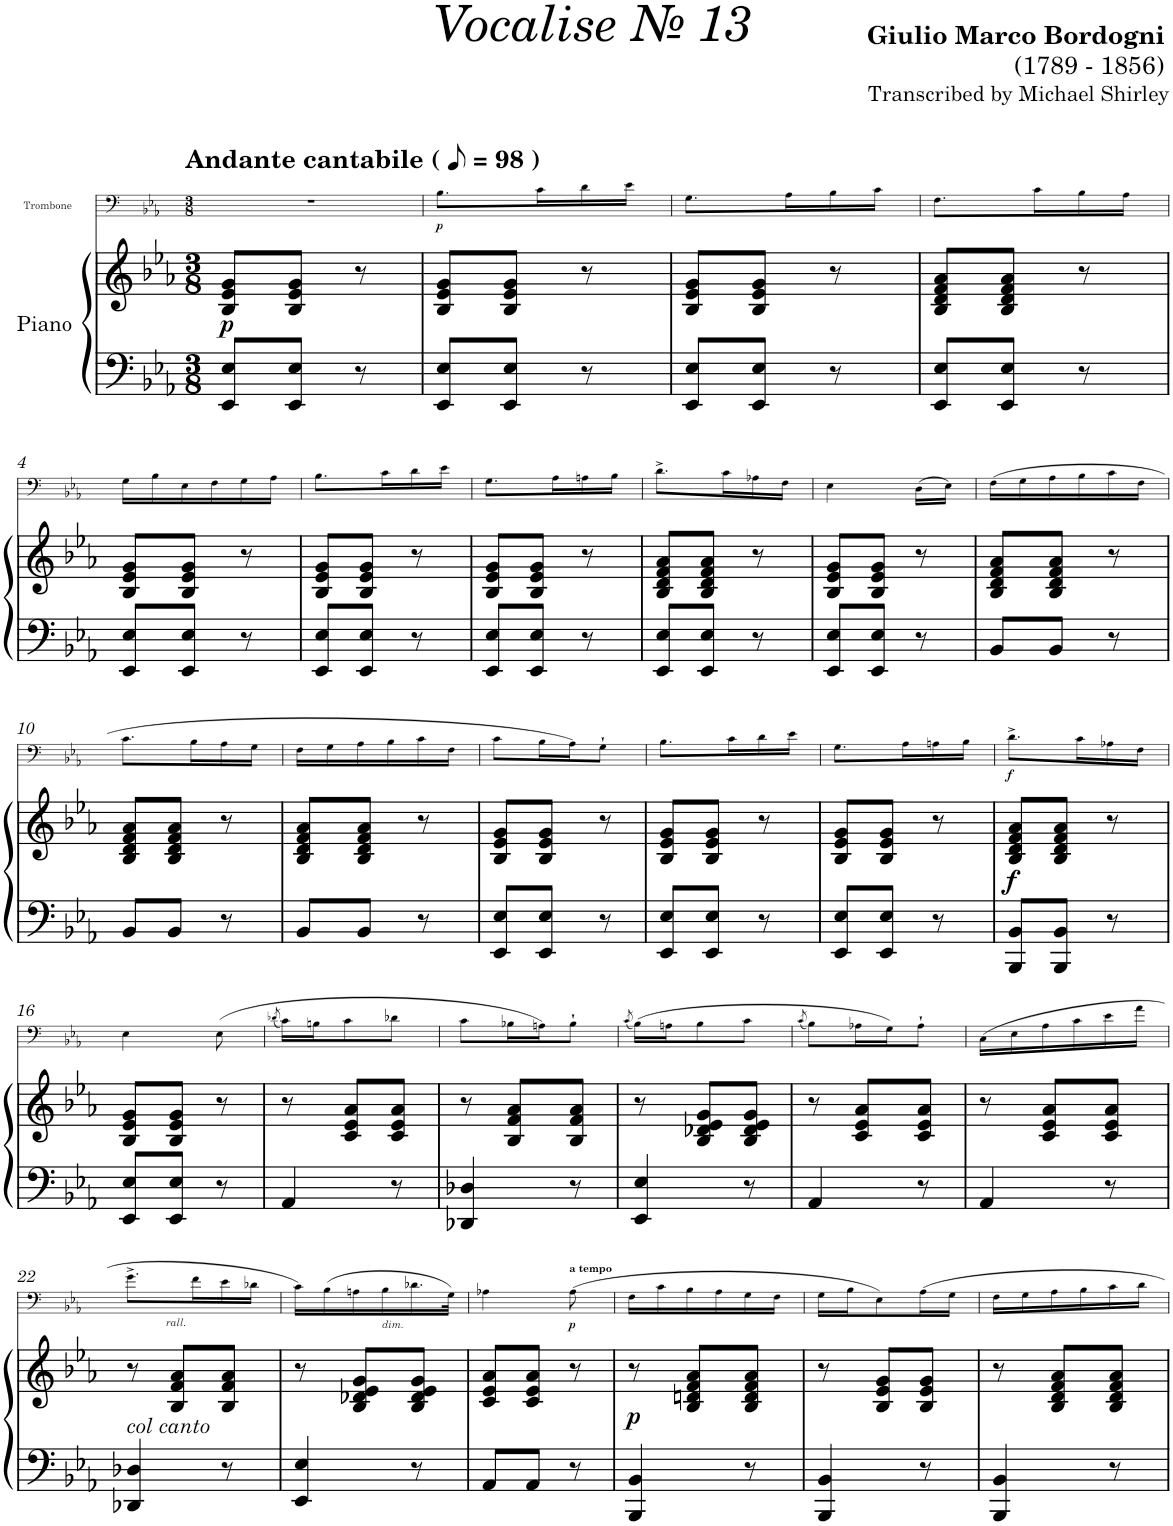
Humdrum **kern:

**kern	**kern	**dynam	**kern	**dynam
*part2	*part2	*part2	*part1	*part1
*staff3	*staff2	*staff2/3	*staff1	*staff1
*I"Piano	*	*	*I"Trombone	*
*I'Pno	*	*	*I'Trb	*
*	*	*	*stria5	*
*clefF4	*clefG2	*	*clefF4	*
*k[b-e-a-]	*k[b-e-a-]	*	*k[b-e-a-]	*
*M3/8	*M3/8	*	*M3/8	*
*MM49	*MM49	*	*MM49	*
=1	=1	=1	=1	=1
!	!	!	!LO:TX:a:B:t=Andante cantabile (	!
!	!	!	!LO:TX:a:B:t=)	!
!	!	!LO:DY:b	!	!
8EE-/ 8E-/L	8B-/ 8e-/ 8g/L	p	4.r	.
8EE-/ 8E-/J	8B-/ 8e-/ 8g/J	.	.	.
8r	8r	.	.	.
=1X1	=1X1	=1X1	=1X1	=1X1
!	!	!	!	!LO:DY:b
8EE-/ 8E-/L	8B-/ 8e-/ 8g/L	.	8.B-\L	p
8EE-/ 8E-/J	8B-/ 8e-/ 8g/J	.	.	.
.	.	.	16c\L	.
8r	8r	.	16d\	.
.	.	.	16e-\JJ	.
=2	=2	=2	=2	=2
8EE-/ 8E-/L	8B-/ 8e-/ 8g/L	.	8.G\L	.
8EE-/ 8E-/J	8B-/ 8e-/ 8g/J	.	.	.
.	.	.	16A-\L	.
8r	8r	.	16B-\	.
.	.	.	16c\JJ	.
=3	=3	=3	=3	=3
8EE-/ 8E-/L	8B-/ 8d/ 8f/ 8a-/L	.	8.F\L	.
8EE-/ 8E-/J	8B-/ 8d/ 8f/ 8a-/J	.	.	.
.	.	.	16c\L	.
8r	8r	.	16B-\	.
.	.	.	16A-\JJ	.
!!LO:LB:g=z
=4	=4	=4	=4	=4
8EE-/ 8E-/L	8B-/ 8e-/ 8g/L	.	16G\LL	.
.	.	.	16B-\	.
8EE-/ 8E-/J	8B-/ 8e-/ 8g/J	.	16E-\	.
.	.	.	16F\	.
8r	8r	.	16G\	.
.	.	.	16A-\JJ	.
=5	=5	=5	=5	=5
8EE-/ 8E-/L	8B-/ 8e-/ 8g/L	.	8.B-\L	.
8EE-/ 8E-/J	8B-/ 8e-/ 8g/J	.	.	.
.	.	.	16c\L	.
8r	8r	.	16d\	.
.	.	.	16e-\JJ	.
=6	=6	=6	=6	=6
8EE-/ 8E-/L	8B-/ 8e-/ 8g/L	.	8.G\L	.
8EE-/ 8E-/J	8B-/ 8e-/ 8g/J	.	.	.
.	.	.	16A-\L	.
8r	8r	.	16An\	.
.	.	.	16B-\JJ	.
=7	=7	=7	=7	=7
8EE-/ 8E-/L	8B-/ 8d/ 8f/ 8a-/L	.	8.d^\L	.
8EE-/ 8E-/J	8B-/ 8d/ 8f/ 8a-/J	.	.	.
.	.	.	16c\L	.
8r	8r	.	16A-X\	.
.	.	.	16F\JJ	.
=8	=8	=8	=8	=8
8EE-/ 8E-/L	8B-/ 8e-/ 8g/L	.	4E-\	.
8EE-/ 8E-/J	8B-/ 8e-/ 8g/J	.	.	.
8r	8r	.	(16D\LL	.
.	.	.	16E-\JJ)	.
=9	=9	=9	=9	=9
8BB-/L	8B-/ 8d/ 8f/ 8a-/L	.	(16F\LL	.
.	.	.	16G\	.
8BB-/J	8B-/ 8d/ 8f/ 8a-/J	.	16A-\	.
.	.	.	16B-\	.
8r	8r	.	16c\	.
.	.	.	16F\JJ	.
!!LO:LB:g=z
=10	=10	=10	=10	=10
8BB-/L	8B-/ 8d/ 8f/ 8a-/L	.	8.c\L	.
8BB-/J	8B-/ 8d/ 8f/ 8a-/J	.	.	.
.	.	.	16B-\L	.
8r	8r	.	16A-\	.
.	.	.	16G\JJ	.
=11	=11	=11	=11	=11
8BB-/L	8B-/ 8d/ 8f/ 8a-/L	.	16F\LL	.
.	.	.	16G\	.
8BB-/J	8B-/ 8d/ 8f/ 8a-/J	.	16A-\	.
.	.	.	16B-\	.
8r	8r	.	16c\	.
.	.	.	16F\JJ	.
=12	=12	=12	=12	=12
8EE-/ 8E-/L	8B-/ 8e-/ 8g/L	.	8c\L	.
8EE-/ 8E-/J	8B-/ 8e-/ 8g/J	.	16B-\L	.
.	.	.	16A-\J)	.
8r	8r	.	8G`\J	.
=13	=13	=13	=13	=13
8EE-/ 8E-/L	8B-/ 8e-/ 8g/L	.	8.B-\L	.
8EE-/ 8E-/J	8B-/ 8e-/ 8g/J	.	.	.
.	.	.	16c\L	.
8r	8r	.	16d\	.
.	.	.	16e-\JJ	.
=14	=14	=14	=14	=14
8EE-/ 8E-/L	8B-/ 8e-/ 8g/L	.	8.G\L	.
8EE-/ 8E-/J	8B-/ 8e-/ 8g/J	.	.	.
.	.	.	16A-\L	.
8r	8r	.	16An\	.
.	.	.	16B-\JJ	.
=15	=15	=15	=15	=15
!	!	!LO:DY:b	!	!LO:DY:b
8BBB-/ 8BB-/L	8B-/ 8d/ 8f/ 8a-/L	f	8.d^\L	f
8BBB-/ 8BB-/J	8B-/ 8d/ 8f/ 8a-/J	.	.	.
.	.	.	16c\L	.
8r	8r	.	16A-X\	.
.	.	.	16F\JJ	.
!!LO:LB:g=z
=16	=16	=16	=16	=16
8EE-/ 8E-/L	8B-/ 8e-/ 8g/L	.	4E-\	.
8EE-/ 8E-/J	8B-/ 8e-/ 8g/J	.	.	.
8r	8r	.	(8E-\	.
=17	=17	=17	=17	=17
.	.	.	(8qd-X/	.
4AA-/	8r	.	16c\LL)	.
.	.	.	16Bn\J	.
.	8c/ 8e-/ 8a-/L	.	8c\	.
8r	8c/ 8e-/ 8a-/J	.	8d-X\J	.
=18	=18	=18	=18	=18
4DD-X/ 4D-X/	8r	.	8c\L	.
.	8B-/ 8f/ 8a-/L	.	16B-X\L	.
.	.	.	16An\J)	.
8r	8B-/ 8f/ 8a-/J	.	8B-`\J	.
=19	=19	=19	=19	=19
.	.	.	(8qc/	.
4EE-/ 4E-/	8r	.	(16B-\LL)	.
.	.	.	16An\J	.
.	8B-/ 8d-X/ 8e-/ 8g/L	.	8B-\	.
8r	8B-/ 8d-/ 8e-/ 8g/J	.	8c\J	.
=20	=20	=20	=20	=20
.	.	.	(8qc/	.
4AA-/	8r	.	8B-\L)	.
.	8c/ 8e-/ 8a-/L	.	16A-X\L	.
.	.	.	16G\J)	.
8r	8c/ 8e-/ 8a-/J	.	8A-`\J	.
=21	=21	=21	=21	=21
4AA-/	8r	.	(16C\LL	.
.	.	.	16E-\	.
.	8c/ 8e-/ 8a-/L	.	16A-\	.
.	.	.	16c\	.
8r	8c/ 8e-/ 8a-/J	.	16e-\	.
.	.	.	16a-\JJ	.
!!LO:LB:g=z
=22	=22	=22	=22	=22
!	!	!	!LO:TX:b:i:t=rall.	!
!	!LO:TX:b:i:t=col canto	!	!	!
4DD-X/ 4D-X/	8r	.	8.g^\L	.
.	8B-/ 8f/ 8a-/L	.	.	.
.	.	.	16f\L	.
8r	8B-/ 8f/ 8a-/J	.	16e-\	.
.	.	.	16d-X\JJ	.
=23	=23	=23	=23	=23
4EE-/ 4E-/	8r	.	16c\LL)	.
.	.	.	(16B-\	.
.	8B-/ 8d-X/ 8e-/ 8g/L	.	16An\	.
!	!	!	!LO:TX:b:i:t=dim.	!
.	.	.	16B-\	.
8r	8B-/ 8d-/ 8e-/ 8g/J	.	16.d-X\	.
.	.	.	32G\JJk)	.
=24	=24	=24	=24	=24
8AA-/L	8c/ 8e-/ 8a-/L	.	4A-X\	.
8AA-/J	8c/ 8e-/ 8a-/J	.	.	.
!	!	!	!LO:TX:a:B:t=a tempo	!
!	!	!	!	!LO:DY:b
8r	8r	.	(>8A-\	p
=25	=25	=25	=25	=25
!	!	!LO:DY:b	!	!
4BBB-/ 4BB-/	8r	p	16F\LL	.
.	.	.	16c\	.
.	8B-/ 8dn/ 8f/ 8a-/L	.	16B-\	.
.	.	.	16A-\	.
8r	8B-/ 8d/ 8f/ 8a-/J	.	16G\	.
.	.	.	16F\JJ	.
=26	=26	=26	=26	=26
4BBB-/ 4BB-/	8r	.	16G\LL	.
.	.	.	16B-\J	.
.	8B-/ 8e-/ 8g/L	.	8E-\)	.
8r	8B-/ 8e-/ 8g/J	.	16A-\L	.
.	.	.	16G\JJ	.
=27	=27	=27	=27	=27
4BBB-/ 4BB-/	8r	.	16F\LL	.
.	.	.	16G\	.
.	8B-/ 8d/ 8f/ 8a-/L	.	16A-\	.
.	.	.	16B-\	.
8r	8B-/ 8d/ 8f/ 8a-/J	.	16c\	.
.	.	.	16d\JJ	.
=	=	=	=	=
*-	*-	*-	*-	*-
